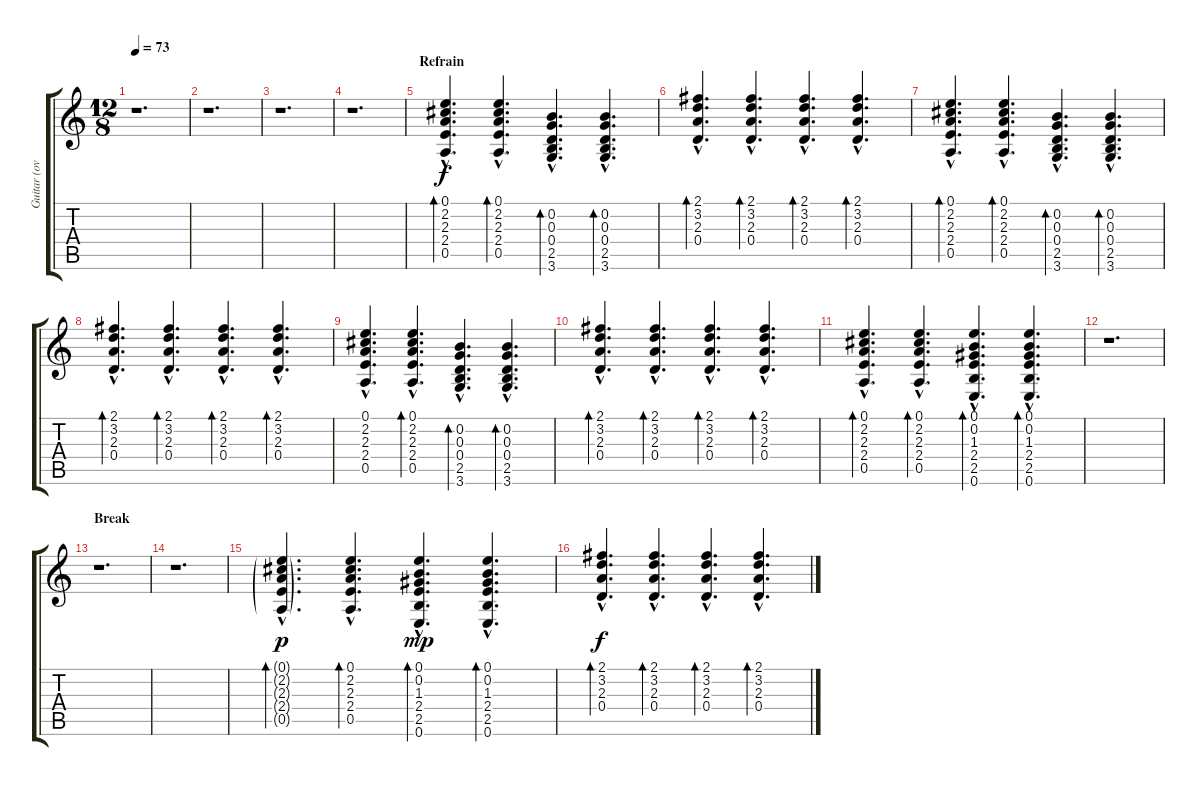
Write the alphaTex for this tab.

\track ("Guitar (overdrive)" "Guitar (ov") {instrument overdrivenguitar}
\staff {score tabs}
\tuning (E4 B3 G3 D3 A2 E2) {hide}
\ts (12 8)
\tempo 73
\clef g2
\ks c
r.1{d dy f} |
r.1{d} |
r.1{d} |
r.1{d} |
\section ("" "Refrain")
(0.1{hac} 2.2{hac} 2.3{hac} 2.4{hac} 0.5{hac}).4{d bd 60} (0.1{hac} 2.2{hac} 2.3{hac} 2.4{hac} 0.5{hac}).4{d bd 60} (0.2{hac} 0.3{hac} 0.4{hac} 2.5{hac} 3.6{hac}).4{d bd 60} (0.2{hac} 0.3{hac} 0.4{hac} 2.5{hac} 3.6{hac}).4{d bd 60} |
(2.1{hac} 3.2{hac} 2.3{hac} 0.4{hac}).4{d bd 60} (2.1{hac} 3.2{hac} 2.3{hac} 0.4{hac}).4{d bd 60} (2.1{hac} 3.2{hac} 2.3{hac} 0.4{hac}).4{d bd 60} (2.1{hac} 3.2{hac} 2.3{hac} 0.4{hac}).4{d bd 60} |
(0.1{hac} 2.2{hac} 2.3{hac} 2.4{hac} 0.5{hac}).4{d bd 60} (0.1{hac} 2.2{hac} 2.3{hac} 2.4{hac} 0.5{hac}).4{d bd 60} (0.2{hac} 0.3{hac} 0.4{hac} 2.5{hac} 3.6{hac}).4{d bd 60} (0.2{hac} 0.3{hac} 0.4{hac} 2.5{hac} 3.6{hac}).4{d bd 60} |
(2.1{hac} 3.2{hac} 2.3{hac} 0.4{hac}).4{d bd 60} (2.1{hac} 3.2{hac} 2.3{hac} 0.4{hac}).4{d bd 60} (2.1{hac} 3.2{hac} 2.3{hac} 0.4{hac}).4{d bd 60} (2.1{hac} 3.2{hac} 2.3{hac} 0.4{hac}).4{d bd 60} |
(0.1{hac} 2.2{hac} 2.3{hac} 2.4{hac} 0.5{hac}).4{d} (0.1{hac} 2.2{hac} 2.3{hac} 2.4{hac} 0.5{hac}).4{d bd 60} (0.2{hac} 0.3{hac} 0.4{hac} 2.5{hac} 3.6{hac}).4{d bd 60} (0.2{hac} 0.3{hac} 0.4{hac} 2.5{hac} 3.6{hac}).4{d bd 60} |
(2.1{hac} 3.2{hac} 2.3{hac} 0.4{hac}).4{d bd 60} (2.1{hac} 3.2{hac} 2.3{hac} 0.4{hac}).4{d bd 60} (2.1{hac} 3.2{hac} 2.3{hac} 0.4{hac}).4{d bd 60} (2.1{hac} 3.2{hac} 2.3{hac} 0.4{hac}).4{d bd 60} |
(0.1{hac} 2.2{hac} 2.3{hac} 2.4{hac} 0.5{hac}).4{d bd 60} (0.1{hac} 2.2{hac} 2.3{hac} 2.4{hac} 0.5{hac}).4{d bd 60} (0.1{hac} 0.2{hac} 1.3{hac} 2.4{hac} 2.5{hac} 0.6{hac}).4{d bd 60} (0.1{hac} 0.2{hac} 1.3{hac} 2.4{hac} 2.5{hac} 0.6{hac}).4{d bd 60} |
r.1{d} |
\section ("" "Break")
r.1{d} |
r.1{d} |
(0.1{g hac} 2.2{g hac} 2.3{g hac} 2.4{g hac} 0.5{g hac}).4{d bd 60 dy p} (0.1{hac} 2.2{hac} 2.3{hac} 2.4{hac} 0.5{hac}).4{d bd 60} (0.1{hac} 0.2{hac} 1.3{hac} 2.4{hac} 2.5{hac} 0.6{hac}).4{d bd 60 dy mp} (0.1{hac} 0.2{hac} 1.3{hac} 2.4{hac} 2.5{hac} 0.6{hac}).4{d bd 60} |
(2.1{hac} 3.2{hac} 2.3{hac} 0.4{hac}).4{d bd 60 dy f} (2.1{hac} 3.2{hac} 2.3{hac} 0.4{hac}).4{d bd 60} (2.1{hac} 3.2{hac} 2.3{hac} 0.4{hac}).4{d bd 60} (2.1{hac} 3.2{hac} 2.3{hac} 0.4{hac}).4{d bd 60}
